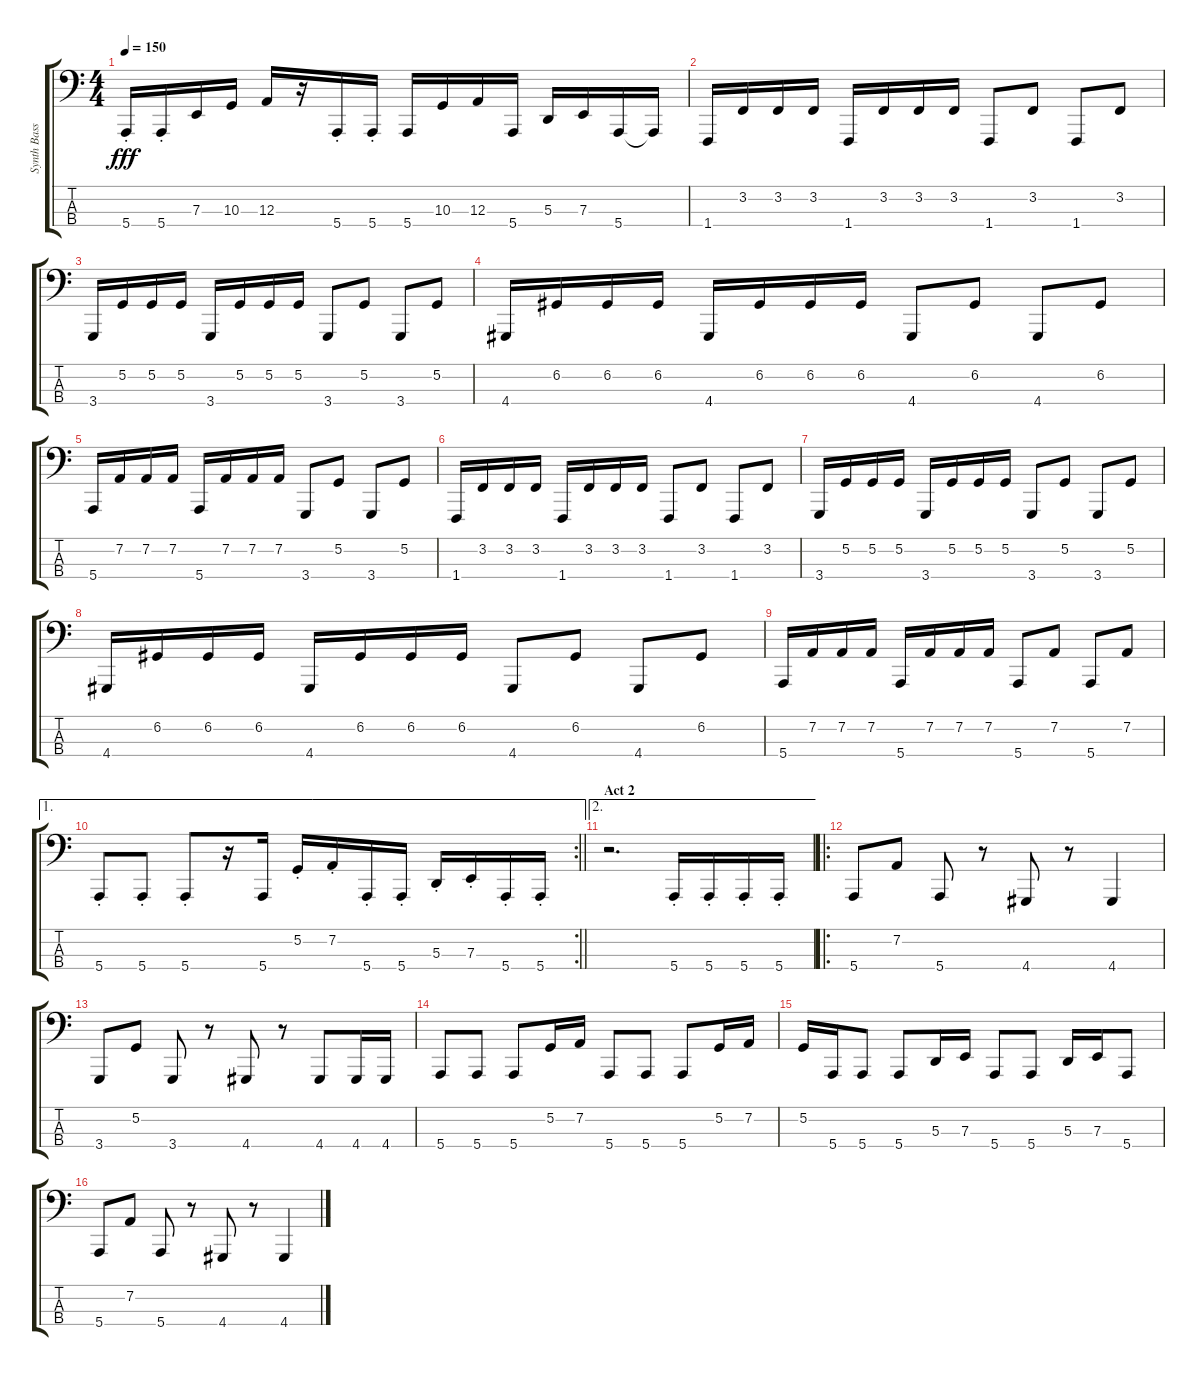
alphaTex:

\track ("Synth Bass" "Synth Bass") {instrument synthbrass1}
\staff {score tabs}
\tuning (G2 D2 A1 E1) {hide}
\ts (4 4)
\tempo 150
\clef f4
\ks c
5.4{st}.16{dy fff} 5.4{st}.16 7.3.16 10.3.16 12.3.16 r.16 5.4{st}.16 5.4{st}.16 5.4.16 10.3.16 12.3.16 5.4.16 5.3.16 7.3.16 5.4.16 5.4{t}.16 |
1.4.16 3.2.16 3.2.16 3.2.16 1.4.16 3.2.16 3.2.16 3.2.16 1.4.8 3.2.8 1.4.8 3.2.8 |
3.4.16 5.2.16 5.2.16 5.2.16 3.4.16 5.2.16 5.2.16 5.2.16 3.4.8 5.2.8 3.4.8 5.2.8 |
4.4.16 6.2.16 6.2.16 6.2.16 4.4.16 6.2.16 6.2.16 6.2.16 4.4.8 6.2.8 4.4.8 6.2.8 |
5.4.16 7.2.16 7.2.16 7.2.16 5.4.16 7.2.16 7.2.16 7.2.16 3.4.8 5.2.8 3.4.8 5.2.8 |
1.4.16 3.2.16 3.2.16 3.2.16 1.4.16 3.2.16 3.2.16 3.2.16 1.4.8 3.2.8 1.4.8 3.2.8 |
3.4.16 5.2.16 5.2.16 5.2.16 3.4.16 5.2.16 5.2.16 5.2.16 3.4.8 5.2.8 3.4.8 5.2.8 |
4.4.16 6.2.16 6.2.16 6.2.16 4.4.16 6.2.16 6.2.16 6.2.16 4.4.8 6.2.8 4.4.8 6.2.8 |
5.4.16 7.2.16 7.2.16 7.2.16 5.4.16 7.2.16 7.2.16 7.2.16 5.4.8 7.2.8 5.4.8 7.2.8 |
\ae 1
\rc 2
\barLineRight lightlight
5.4{st}.8 5.4{st}.8 5.4{st}.8 r.16 5.4.16 5.2{st}.16 7.2{st}.16 5.4{st}.16 5.4{st}.16 5.3{st}.16 7.3{st}.16 5.4{st}.16 5.4{st}.16 |
\ae 2
\section ("" "Act 2")
r.2{d} 5.4{st}.16 5.4{st}.16 5.4{st}.16 5.4{st}.16 |
\ro
5.4.8 7.2.8 5.4.8 r.8 4.4.8 r.8 4.4.4 |
3.4.8 5.2.8 3.4.8 r.8 4.4.8 r.8 4.4.8 4.4.16 4.4.16 |
5.4.8 5.4.8 5.4.8 5.2.16 7.2.16 5.4.8 5.4.8 5.4.8 5.2.16 7.2.16 |
5.2.16 5.4.16 5.4.8 5.4.8 5.3.16 7.3.16 5.4.8 5.4.8 5.3.16 7.3.16 5.4.8 |
5.4.8 7.2.8 5.4.8 r.8 4.4.8 r.8 4.4.4
